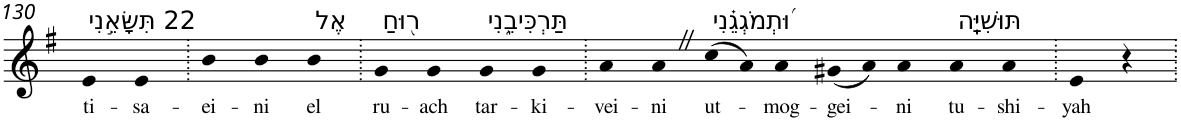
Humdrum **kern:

**kern	**text
*part1	*part1
*staff1	*staff1
*I"Piano	*
*I'Pno	*
!!LO:PB:g=z
*clefG2	*
*k[f#]	*
*G:	*
=130	=130
!LO:TX:a:t=22 תִּשָּׂאֵ֣נִי	!
!	!LO:LY:b
4e	ti-
!	!LO:LY:b
4e	-sa-
=131.	=131.
!	!LO:LY:b
4b	-ei-
!	!LO:LY:b
4b	-ni
!LO:TX:a:t=אֶל	!
!	!LO:LY:b
4b	el
=132.	=132.
!LO:TX:a:t=ר֭וּחַ	!
!	!LO:LY:b
4g	ru-
!	!LO:LY:b
4g	-ach
!LO:TX:a:t=תַּרְכִּיבֵ֑נִי	!
!	!LO:LY:b
4g	tar-
!	!LO:LY:b
4g	-ki-
=133.	=133.
!	!LO:LY:b
4a	-vei-
!	!LO:LY:b
4aZ	-ni
!LO:TX:a:t=וּ֝תְמֹגְגֵ֗נִי	!
!	!LO:LY:b
(8cc	ut-
8a)	.
!	!LO:LY:b
4a	-mog-
!	!LO:LY:b
(8g#X	-gei-
8a)	.
!	!LO:LY:b
4a	-ni
!LO:TX:a:t=תּוּשִׁיָּֽה	!
!	!LO:LY:b
4a	tu-
!	!LO:LY:b
4a	-shi-
=134.	=134.
!	!LO:LY:b
4e	-yah
4r	.
=.	=.
*-	*-
